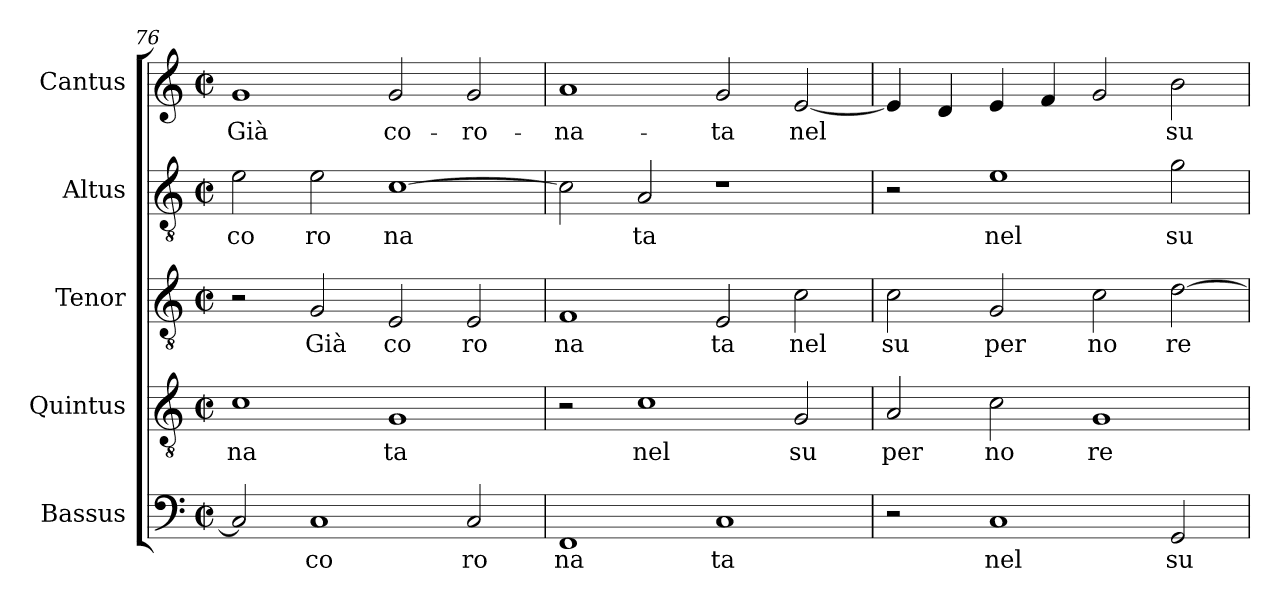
**kern	**text	**kern	**text	**kern	**text	**kern	**text	**kern	**text
*part5	*part5	*part4	*part4	*part3	*part3	*part2	*part2	*part1	*part1
*staff5	*staff5	*staff4	*staff4	*staff3	*staff3	*staff2	*staff2	*staff1	*staff1
*I"Bassus	*	*I"Quintus	*	*I"Tenor	*	*I"Altus	*	*I"Cantus	*
*clefF4	*	*clefGv2	*	*clefGv2	*	*clefGv2	*	*clefG2	*
*k[]	*	*k[]	*	*k[]	*	*k[]	*	*k[]	*
*C:	*	*C:	*	*C:	*	*C:	*	*C:	*
*M2/2	*	*M2/2	*	*M2/2	*	*M2/2	*	*M2/2	*
*met(c|)	*	*met(c|)	*	*met(c|)	*	*met(c|)	*	*met(c|)	*
=76	=76	=76	=76	=76	=76	=76	=76	=76	=76
!	!LO:LY:b:cj	!	!LO:LY:b:cj	!	!	!	!LO:LY:b:cj	!	!LO:LY:b:cj
2C/]	.	1c	na	2r	.	2e\	co	1g	Già
!	!LO:LY:b:cj	!	!	!	!LO:LY:b:cj	!	!LO:LY:b:cj	!	!
1C	co	.	.	2G/	Già	2e\	ro	.	.
!	!	!	!LO:LY:b:cj	!	!LO:LY:b:cj	!	!LO:LY:b:cj	!	!LO:LY:b:cj
.	.	1G	ta	2E/	co	[>1c	na	2g/	co-
!	!LO:LY:b:cj	!	!	!	!LO:LY:b:cj	!	!	!	!LO:LY:b:cj
2C/	ro	.	.	2E/	ro	.	.	2g/	-ro-
=77	=77	=77	=77	=77	=77	=77	=77	=77	=77
!	!LO:LY:b:cj	!	!	!	!LO:LY:b:cj	!	!LO:LY:b:cj	!	!LO:LY:b:cj
1FF	na	2r	.	1F	na	2c\]	.	1a	-na-
!	!	!	!LO:LY:b:cj	!	!	!	!LO:LY:b:cj	!	!
.	.	1c	nel	.	.	2A/	ta	.	.
!	!LO:LY:b:cj	!	!	!	!LO:LY:b:cj	!	!	!	!LO:LY:b:cj
1C	ta	.	.	2E/	ta	1r	.	2g/	-ta
!	!	!	!LO:LY:b:cj	!	!LO:LY:b:cj	!	!	!	!LO:LY:b:cj
.	.	2G/	su	2c\	nel	.	.	[<2e/	nel
=78	=78	=78	=78	=78	=78	=78	=78	=78	=78
!	!	!	!LO:LY:b:cj	!	!LO:LY:b:cj	!	!	!	!LO:LY:b:cj
2r	.	2A/	per	2c\	su	2r	.	4e/]	.
!	!	!	!	!	!	!	!	!	!LO:LY:b:cj
.	.	.	.	.	.	.	.	4d/	.
!	!LO:LY:b:cj	!	!LO:LY:b:cj	!	!LO:LY:b:cj	!	!LO:LY:b:cj	!	!LO:LY:b:cj
1C	nel	2c\	no	2G/	per	1e	nel	4e/	.
!	!	!	!	!	!	!	!	!	!LO:LY:b:cj
.	.	.	.	.	.	.	.	4f/	.
!	!	!	!LO:LY:b:cj	!	!LO:LY:b:cj	!	!	!	!LO:LY:b:cj
.	.	1G	re	2c\	no	.	.	2g/	.
!	!LO:LY:b:cj	!	!	!	!LO:LY:b:cj	!	!LO:LY:b:cj	!	!LO:LY:b:cj
2GG/	su	.	.	[>2d\	re	2g\	su	2b\	su-
=	=	=	=	=	=	=	=	=	=
*-	*-	*-	*-	*-	*-	*-	*-	*-	*-
